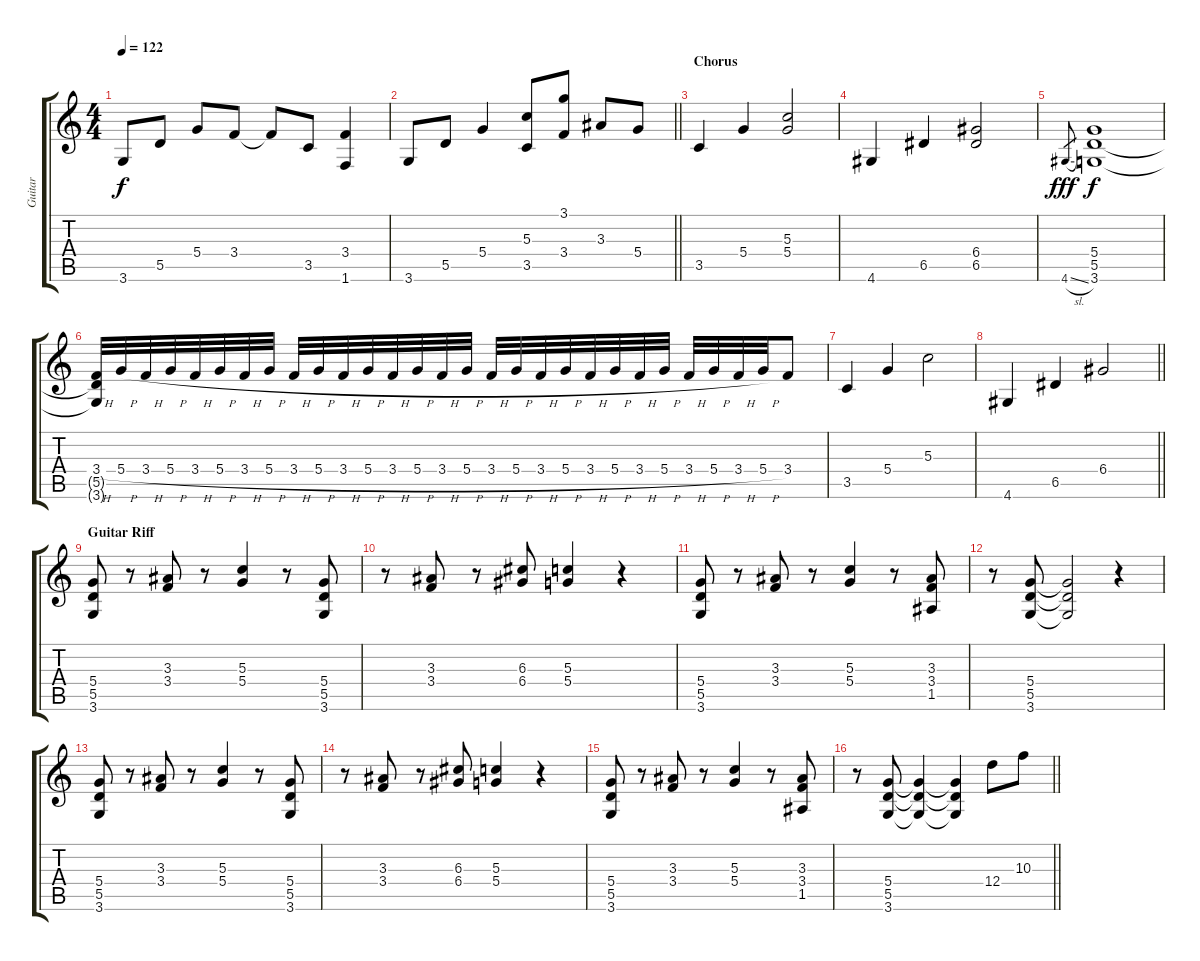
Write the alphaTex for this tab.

\track ("Guitar" "Guitar") {instrument overdrivenguitar}
\staff {score tabs}
\tuning (E4 B3 G3 D3 A2 E2) {hide}
\ts (4 4)
\tempo 122
\clef g2
\ks c
3.6.8{dy f} 5.5.8 5.4.8 3.4.8 3.4{t}.8 3.5.8 (3.4 1.6).4 |
\barLineRight lightlight
3.6.8 5.5.8 5.4.4 (5.3 3.5).8 (3.1 3.4).8 3.3.8 5.4.8 |
\section ("" "Chorus")
3.5.4 5.4.4 (5.3 5.4).2 |
4.6.4 6.5.4 (6.4 6.5).2 |
4.6{sl}.8{gr dy fff} (5.4 5.5 3.6).1{dy f} |
(3.4{h} 5.5{t} 3.6{t}).32 5.4{h}.32 3.4{h}.32 5.4{h}.32 3.4{h}.32 5.4{h}.32 3.4{h}.32 5.4{h}.32 3.4{h}.32 5.4{h}.32 3.4{h}.32 5.4{h}.32 3.4{h}.32 5.4{h}.32 3.4{h}.32 5.4{h}.32 3.4{h}.32 5.4{h}.32 3.4{h}.32 5.4{h}.32 3.4{h}.32 5.4{h}.32 3.4{h}.32 5.4{h}.32 3.4{h}.32 5.4{h}.32 3.4{h}.32 5.4{h}.32 3.4.8 |
3.5.4 5.4.4 5.3.2 |
\barLineRight lightlight
4.6.4 6.5.4 6.4.2 |
\section ("" "Guitar Riff")
(5.4 5.5 3.6).8{volume 12} r.8 (3.3 3.4).8 r.8 (5.3 5.4).4 r.8 (5.4 5.5 3.6).8 |
r.8 (3.3 3.4).8 r.8 (6.3 6.4).8 (5.3 5.4).4 r.4 |
(5.4 5.5 3.6).8 r.8 (3.3 3.4).8 r.8 (5.3 5.4).4 r.8 (3.3 3.4 1.5).8 |
r.8 (5.4 5.5 3.6).8 (5.4{t} 5.5{t} 3.6{t}).2 r.4 |
(5.4 5.5 3.6).8 r.8 (3.3 3.4).8 r.8 (5.3 5.4).4 r.8 (5.4 5.5 3.6).8 |
r.8 (3.3 3.4).8 r.8 (6.3 6.4).8 (5.3 5.4).4 r.4 |
(5.4 5.5 3.6).8 r.8 (3.3 3.4).8 r.8 (5.3 5.4).4 r.8 (3.3 3.4 1.5).8 |
\barLineRight lightlight
r.8 (5.4 5.5 3.6).8 (5.4{t} 5.5{t} 3.6{t}).4 (5.4{t} 5.5{t} 3.6{t}).4 12.4.8{volume 13} 10.3.8
